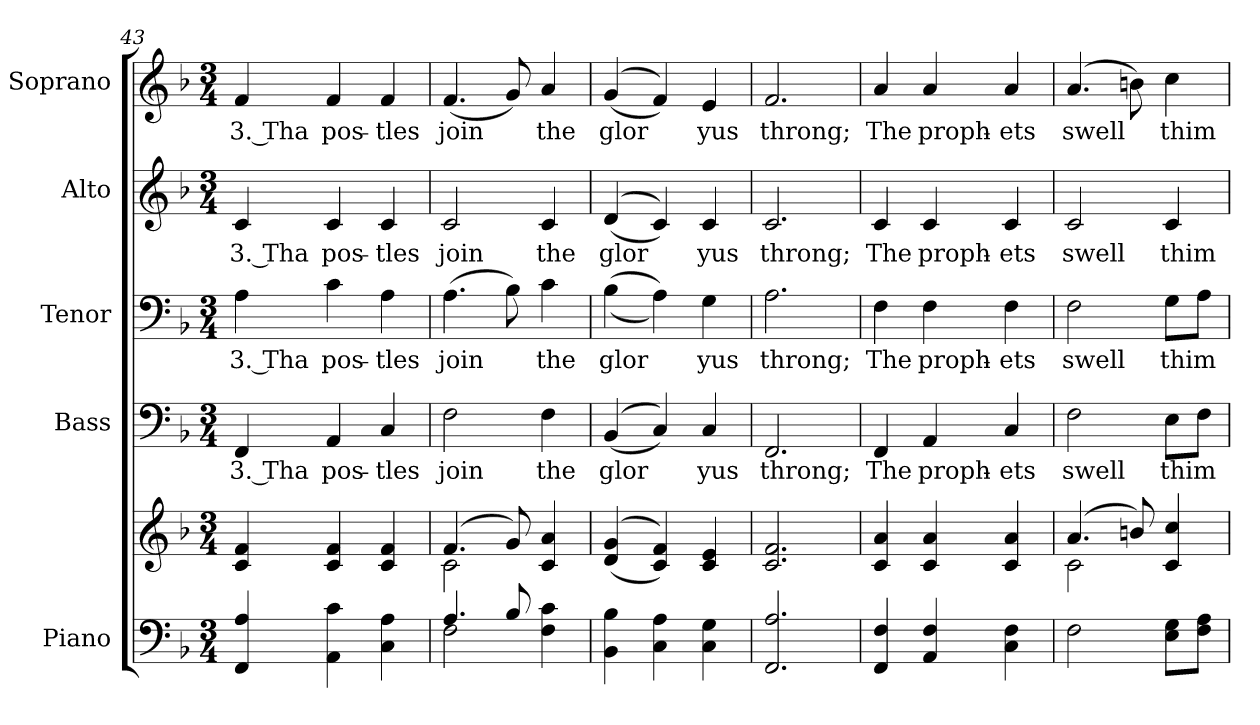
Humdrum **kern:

**kern	**kern	**kern	**text	**kern	**text	**kern	**text	**kern	**text
*part5	*part5	*part4	*part4	*part3	*part3	*part2	*part2	*part1	*part1
*staff6	*staff5	*staff4	*staff4	*staff3	*staff3	*staff2	*staff2	*staff1	*staff1
*I"Piano	*	*I"Bass	*	*I"Tenor	*	*I"Alto	*	*I"Soprano	*
*I'Pno.	*	*I'B.	*	*I'T.	*	*I'A.	*	*I'S.	*
*clefF4	*clefG2	*clefF4	*	*clefF4	*	*clefG2	*	*clefG2	*
*k[b-]	*k[b-]	*k[b-]	*	*k[b-]	*	*k[b-]	*	*k[b-]	*
*F:	*F:	*F:	*	*F:	*	*F:	*	*F:	*
*M3/4	*M3/4	*M3/4	*	*M3/4	*	*M3/4	*	*M3/4	*
=43	=43	=43	=43	=43	=43	=43	=43	=43	=43
!	!	!	!LO:LY:b:color=#000000	!	!	!	!	!	!
!	!	!	!	!	!LO:LY:b:color=#000000	!	!	!	!
!	!	!	!	!	!	!	!LO:LY:b:color=#000000	!	!
!	!	!	!	!	!	!	!	!	!LO:LY:b:color=#000000
4FFi/ 4Ai	4ci/ 4fi	4FFi/	3. Tha	4Ai\	3. Tha	4ci/	3. Tha	4fi/	3. Tha
!	!	!	!LO:LY:b:color=#000000	!	!	!	!	!	!
!	!	!	!	!	!LO:LY:b:color=#000000	!	!	!	!
!	!	!	!	!	!	!	!LO:LY:b:color=#000000	!	!
!	!	!	!	!	!	!	!	!	!LO:LY:b:color=#000000
4AAi\ 4ci	4ci/ 4fi	4AAi/	pos-	4ci\	pos-	4ci/	pos-	4fi/	pos-
!	!	!	!LO:LY:b:color=#000000	!	!	!	!	!	!
!	!	!	!	!	!LO:LY:b:color=#000000	!	!	!	!
!	!	!	!	!	!	!	!LO:LY:b:color=#000000	!	!
!	!	!	!	!	!	!	!	!	!LO:LY:b:color=#000000
4Ci\ 4Ai	4ci/ 4fi	4Ci/	-tles	4Ai\	-tles	4ci/	-tles	4fi/	-tles
=44	=44	=44	=44	=44	=44	=44	=44	=44	=44
*^	*^	*	*	*	*	*	*	*	*
!	!	!	!	!	!LO:LY:b:color=#000000	!	!	!	!	!	!
!	!	!	!	!	!	!	!LO:LY:b:color=#000000	!	!	!	!
!	!	!	!	!	!	!	!	!	!LO:LY:b:color=#000000	!	!
!	!	!	!	!	!	!	!	!	!	!	!LO:LY:b:color=#000000
4.Ai/	2Fi\	(4.fi/	2ci\	2Fi\	join	(4.Ai\	join	2ci/	join	(4.fi/	join
8B-i/	.	8gi/)	.	.	.	8B-i\)	.	.	.	8gi/)	.
!	!	!	!	!	!LO:LY:b:color=#000000	!	!	!	!	!	!
!	!	!	!	!	!	!	!LO:LY:b:color=#000000	!	!	!	!
!	!	!	!	!	!	!	!	!	!LO:LY:b:color=#000000	!	!
!	!	!	!	!	!	!	!	!	!	!	!LO:LY:b:color=#000000
4Fi\ 4ci	4ryy	4ci/ 4ai	4ryy	4Fi\	the	4ci\	the	4ci/	the	4ai/	the
*v	*v	*	*	*	*	*	*	*	*	*	*
*	*v	*v	*	*	*	*	*	*	*	*
!!LO:PB:g=z
=45	=45	=45	=45	=45	=45	=45	=45	=45	=45
*^	*^	*	*	*	*	*	*	*	*
!	!	!	!	!	!LO:LY:b:color=#000000	!	!	!	!	!	!
*v	*v	*	*	*	*	*	*	*	*	*	*
*	*v	*v	*	*	*	*	*	*	*	*
*^	*^	*	*	*	*	*	*	*	*
!	!	!	!	!	!	!	!LO:LY:b:color=#000000	!	!	!	!
*v	*v	*	*	*	*	*	*	*	*	*	*
*	*v	*v	*	*	*	*	*	*	*	*
*^	*^	*	*	*	*	*	*	*	*
!	!	!	!	!	!	!	!	!	!LO:LY:b:color=#000000	!	!
*v	*v	*	*	*	*	*	*	*	*	*	*
*	*v	*v	*	*	*	*	*	*	*	*
*^	*^	*	*	*	*	*	*	*	*
!	!	!	!	!	!	!	!	!	!	!	!LO:LY:b:color=#000000
*v	*v	*	*	*	*	*	*	*	*	*	*
*	*v	*v	*	*	*	*	*	*	*	*
4BB-i\ 4B-i	((4di/ 4gi	((4BB-i/	glor	((4B-i\	glor	((4di/	glor	((4gi/	glor
4Ci\ 4Ai	4ci/ 4fi))	4Ci/))	.	4Ai\))	.	4ci/))	.	4fi/))	.
!	!	!	!LO:LY:b:color=#000000	!	!	!	!	!	!
!	!	!	!	!	!LO:LY:b:color=#000000	!	!	!	!
!	!	!	!	!	!	!	!LO:LY:b:color=#000000	!	!
!	!	!	!	!	!	!	!	!	!LO:LY:b:color=#000000
4Ci\ 4Gi	4ci/ 4ei	4Ci/	yus	4Gi\	yus	4ci/	yus	4ei/	yus
=46	=46	=46	=46	=46	=46	=46	=46	=46	=46
!	!	!	!LO:LY:b:color=#000000	!	!	!	!	!	!
!	!	!	!	!	!LO:LY:b:color=#000000	!	!	!	!
!	!	!	!	!	!	!	!LO:LY:b:color=#000000	!	!
!	!	!	!	!	!	!	!	!	!LO:LY:b:color=#000000
2.FFi/ 2.Ai	2.ci/ 2.fi	2.FFi/	throng;	2.Ai\	throng;	2.ci/	throng;	2.fi/	throng;
=47	=47	=47	=47	=47	=47	=47	=47	=47	=47
!	!	!	!LO:LY:b:color=#000000	!	!	!	!	!	!
!	!	!	!	!	!LO:LY:b:color=#000000	!	!	!	!
!	!	!	!	!	!	!	!LO:LY:b:color=#000000	!	!
!	!	!	!	!	!	!	!	!	!LO:LY:b:color=#000000
4FFi/ 4Fi	4ci/ 4ai	4FFi/	The	4Fi\	The	4ci/	The	4ai/	The
!	!	!	!LO:LY:b:color=#000000	!	!	!	!	!	!
!	!	!	!	!	!LO:LY:b:color=#000000	!	!	!	!
!	!	!	!	!	!	!	!LO:LY:b:color=#000000	!	!
!	!	!	!	!	!	!	!	!	!LO:LY:b:color=#000000
4AAi/ 4Fi	4ci/ 4ai	4AAi/	proph-	4Fi\	proph-	4ci/	proph-	4ai/	proph-
!	!	!	!LO:LY:b:color=#000000	!	!	!	!	!	!
!	!	!	!	!	!LO:LY:b:color=#000000	!	!	!	!
!	!	!	!	!	!	!	!LO:LY:b:color=#000000	!	!
!	!	!	!	!	!	!	!	!	!LO:LY:b:color=#000000
4Ci\ 4Fi	4ci/ 4ai	4Ci/	-ets	4Fi\	-ets	4ci/	-ets	4ai/	-ets
!!LO:PB:g=z
=48	=48	=48	=48	=48	=48	=48	=48	=48	=48
*	*^	*	*	*	*	*	*	*	*
!	!	!	!	!LO:LY:b:color=#000000	!	!	!	!	!	!
!	!	!	!	!	!	!LO:LY:b:color=#000000	!	!	!	!
!	!	!	!	!	!	!	!	!LO:LY:b:color=#000000	!	!
!	!	!	!	!	!	!	!	!	!	!LO:LY:b:color=#000000
2Fi\	(4.ai/	2ci\	2Fi\	swell	2Fi\	swell	2ci/	swell	(4.ai/	swell
.	8bni/)	.	.	.	.	.	.	.	8bni\)	.
!	!	!	!	!LO:LY:b:color=#000000	!	!	!	!	!	!
!	!	!	!	!	!	!LO:LY:b:color=#000000	!	!	!	!
!	!	!	!	!	!	!	!	!LO:LY:b:color=#000000	!	!
!	!	!	!	!	!	!	!	!	!	!LO:LY:b:color=#000000
8Ei\ 8GiL	4ci/ 4cci	4ryy	8Ei\L	thim	8Gi\L	thim	4ci/	thim	4cci\	thim
8Fi\ 8AiJ	.	.	8Fi\J	.	8Ai\J	.	.	.	.	.
*	*v	*v	*	*	*	*	*	*	*	*
=	=	=	=	=	=	=	=	=	=
*-	*-	*-	*-	*-	*-	*-	*-	*-	*-
